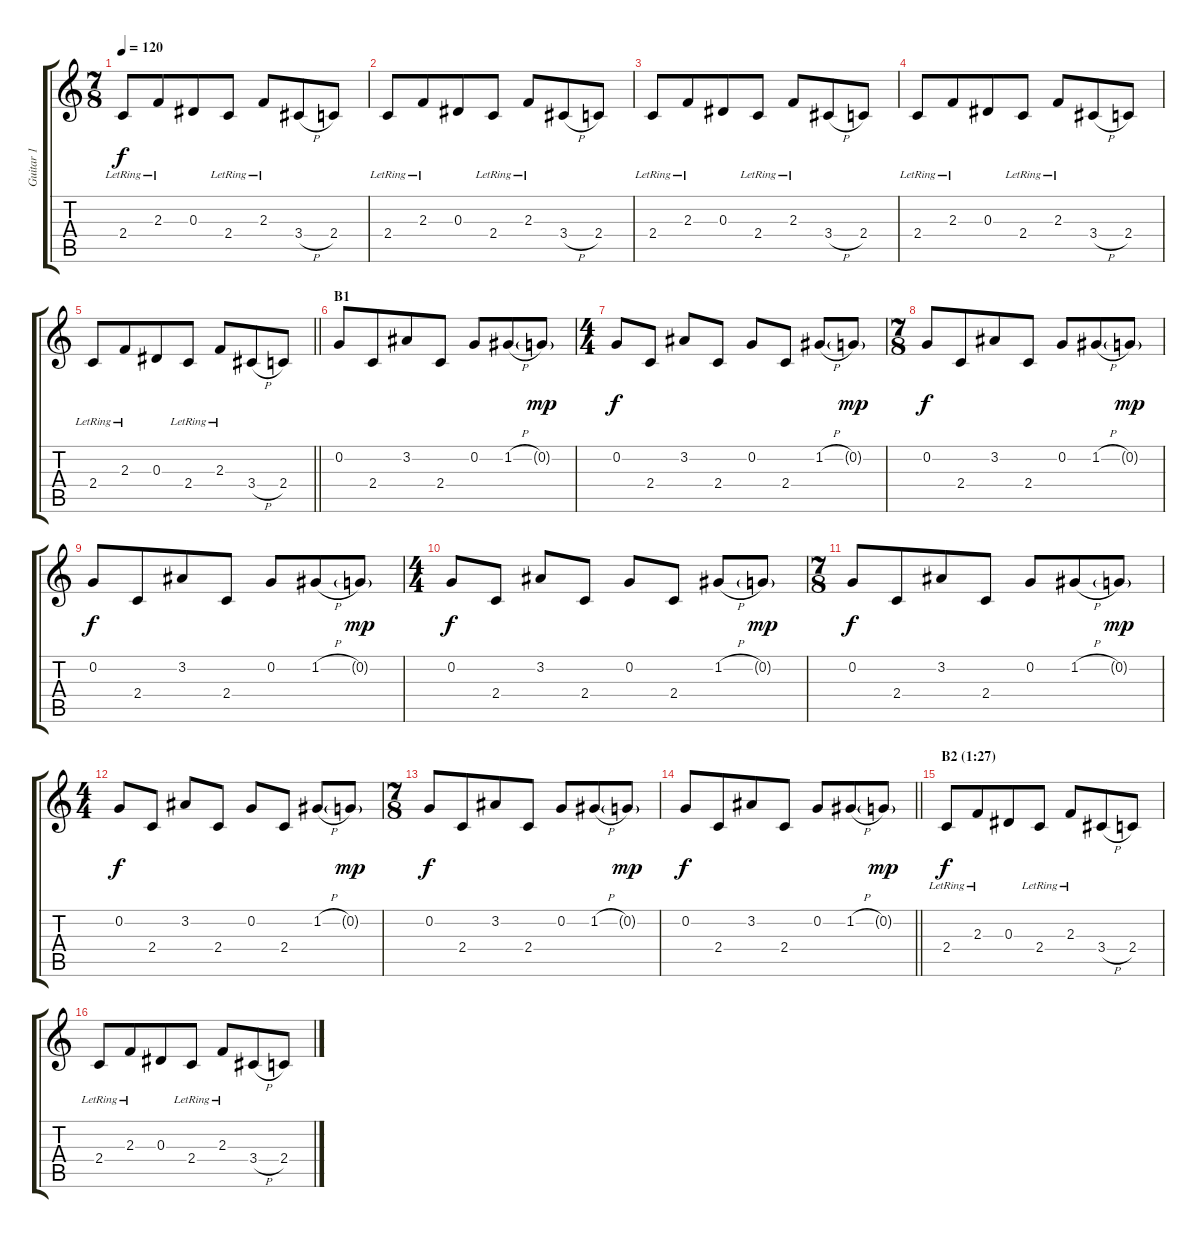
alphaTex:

\track ("Guitar 1" "Guitar 1") {instrument overdrivenguitar}
\staff {score tabs}
\tuning (C4 G3 Eb3 Bb2 F2 C2) {hide}
\ts (7 8)
\tempo 120
\clef g2
\ks c
2.4{lr}.8{dy f} 2.3{lr}.8 0.3.8 2.4{lr}.8 2.3{lr}.8 3.4{h}.8 2.4.8 |
2.4{lr}.8 2.3{lr}.8 0.3.8 2.4{lr}.8 2.3{lr}.8 3.4{h}.8 2.4.8 |
2.4{lr}.8 2.3{lr}.8 0.3.8 2.4{lr}.8 2.3{lr}.8 3.4{h}.8 2.4.8 |
2.4{lr}.8 2.3{lr}.8 0.3.8 2.4{lr}.8 2.3{lr}.8 3.4{h}.8 2.4.8 |
\barLineRight lightlight
2.4{lr}.8 2.3{lr}.8 0.3.8 2.4{lr}.8 2.3{lr}.8 3.4{h}.8 2.4.8 |
\section ("" "B1")
0.2.8 2.4.8 3.2.8 2.4.8 0.2.8 1.2{h}.8 0.2{g}.8{dy mp} |
\ts (4 4)
0.2.8{dy f} 2.4.8 3.2.8 2.4.8 0.2.8 2.4.8 1.2{h}.8 0.2{g}.8{dy mp} |
\ts (7 8)
0.2.8{dy f} 2.4.8 3.2.8 2.4.8 0.2.8 1.2{h}.8 0.2{g}.8{dy mp} |
0.2.8{dy f} 2.4.8 3.2.8 2.4.8 0.2.8 1.2{h}.8 0.2{g}.8{dy mp} |
\ts (4 4)
0.2.8{dy f} 2.4.8 3.2.8 2.4.8 0.2.8 2.4.8 1.2{h}.8 0.2{g}.8{dy mp} |
\ts (7 8)
0.2.8{dy f} 2.4.8 3.2.8 2.4.8 0.2.8 1.2{h}.8 0.2{g}.8{dy mp} |
\ts (4 4)
0.2.8{dy f} 2.4.8 3.2.8 2.4.8 0.2.8 2.4.8 1.2{h}.8 0.2{g}.8{dy mp} |
\ts (7 8)
0.2.8{dy f} 2.4.8 3.2.8 2.4.8 0.2.8 1.2{h}.8 0.2{g}.8{dy mp} |
\barLineRight lightlight
0.2.8{dy f} 2.4.8 3.2.8 2.4.8 0.2.8 1.2{h}.8 0.2{g}.8{dy mp} |
\section ("" "B2 (1:27)")
2.4{lr}.8{dy f} 2.3{lr}.8 0.3.8 2.4{lr}.8 2.3{lr}.8 3.4{h}.8 2.4.8 |
2.4{lr}.8 2.3{lr}.8 0.3.8 2.4{lr}.8 2.3{lr}.8 3.4{h}.8 2.4.8
